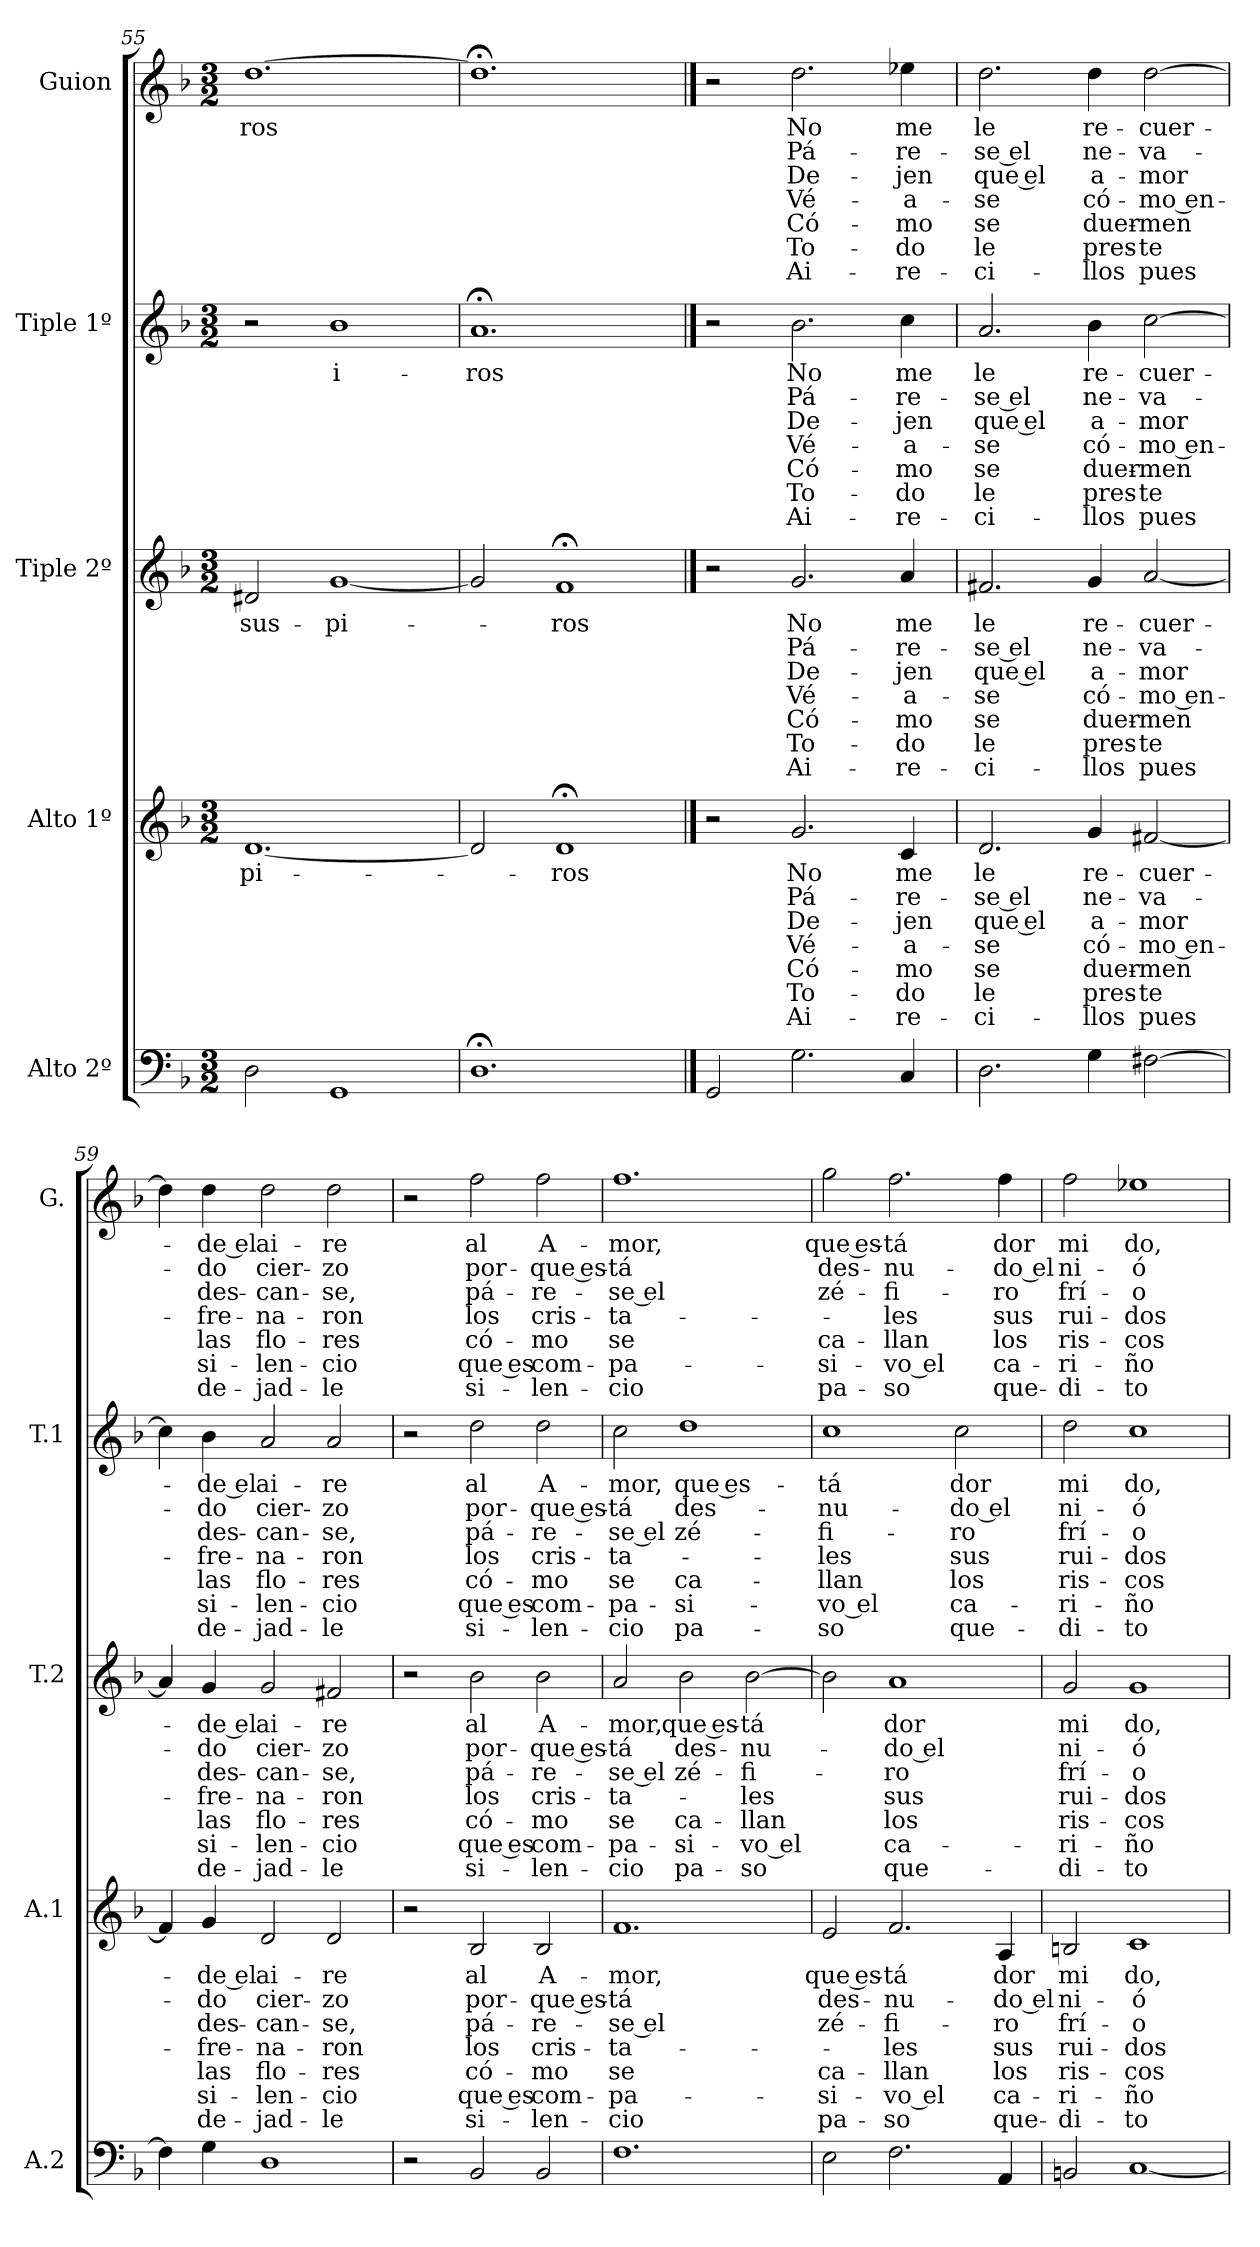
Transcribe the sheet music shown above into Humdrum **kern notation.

**kern	**kern	**text	**text	**text	**text	**text	**text	**text	**kern	**text	**text	**text	**text	**text	**text	**text	**kern	**text	**text	**text	**text	**text	**text	**text	**kern	**text	**text	**text	**text	**text	**text	**text
*part5	*part4	*part4	*part4	*part4	*part4	*part4	*part4	*part4	*part3	*part3	*part3	*part3	*part3	*part3	*part3	*part3	*part2	*part2	*part2	*part2	*part2	*part2	*part2	*part2	*part1	*part1	*part1	*part1	*part1	*part1	*part1	*part1
*staff5	*staff4	*staff4	*staff4	*staff4	*staff4	*staff4	*staff4	*staff4	*staff3	*staff3	*staff3	*staff3	*staff3	*staff3	*staff3	*staff3	*staff2	*staff2	*staff2	*staff2	*staff2	*staff2	*staff2	*staff2	*staff1	*staff1	*staff1	*staff1	*staff1	*staff1	*staff1	*staff1
*I"Alto 2º	*I"Alto 1º	*	*	*	*	*	*	*	*I"Tiple 2º	*	*	*	*	*	*	*	*I"Tiple 1º	*	*	*	*	*	*	*	*I"Guion	*	*	*	*	*	*	*
*I'A.2	*I'A.1	*	*	*	*	*	*	*	*I'T.2	*	*	*	*	*	*	*	*I'T.1	*	*	*	*	*	*	*	*I'G.	*	*	*	*	*	*	*
*clefF4	*clefG2	*	*	*	*	*	*	*	*clefG2	*	*	*	*	*	*	*	*clefG2	*	*	*	*	*	*	*	*clefG2	*	*	*	*	*	*	*
*k[b-]	*k[b-]	*	*	*	*	*	*	*	*k[b-]	*	*	*	*	*	*	*	*k[b-]	*	*	*	*	*	*	*	*k[b-]	*	*	*	*	*	*	*
*M3/2	*M3/2	*	*	*	*	*	*	*	*M3/2	*	*	*	*	*	*	*	*M3/2	*	*	*	*	*	*	*	*M3/2	*	*	*	*	*	*	*
=55	=55	=55	=55	=55	=55	=55	=55	=55	=55	=55	=55	=55	=55	=55	=55	=55	=55	=55	=55	=55	=55	=55	=55	=55	=55	=55	=55	=55	=55	=55	=55	=55
2D	[1.d	-pi-	.	.	.	.	.	.	2d#X	sus-	.	.	.	.	.	.	2r	.	.	.	.	.	.	.	[1.dd	-ros	.	.	.	.	.	.
1GG	.	.	.	.	.	.	.	.	[1g	-pi-	.	.	.	.	.	.	1b-	-i-	.	.	.	.	.	.	.	.	.	.	.	.	.	.
=56	=56	=56	=56	=56	=56	=56	=56	=56	=56	=56	=56	=56	=56	=56	=56	=56	=56	=56	=56	=56	=56	=56	=56	=56	=56	=56	=56	=56	=56	=56	=56	=56
1.D;<	2d]	.	.	.	.	.	.	.	2g]	.	.	.	.	.	.	.	1.a;<	-ros	.	.	.	.	.	.	1.dd;<]	.	.	.	.	.	.	.
.	1d;<	-ros	.	.	.	.	.	.	1f;<	-ros	.	.	.	.	.	.	.	.	.	.	.	.	.	.	.	.	.	.	.	.	.	.
==57	==57	==57	==57	==57	==57	==57	==57	==57	==57	==57	==57	==57	==57	==57	==57	==57	==57	==57	==57	==57	==57	==57	==57	==57	==57	==57	==57	==57	==57	==57	==57	==57
2GG	2r	.	.	.	.	.	.	.	2r	.	.	.	.	.	.	.	2r	.	.	.	.	.	.	.	2r	.	.	.	.	.	.	.
2.G	2.g	No	Pá-	De-	Vé-	Có-	To-	Ai-	2.g	No	Pá-	De-	Vé-	Có-	To-	Ai-	2.b-	No	Pá-	De-	Vé-	Có-	To-	Ai-	2.dd	No	Pá-	De-	Vé-	Có-	To-	Ai-
4C	4c	me	-re-	-jen	-a-	-mo	-do	-re-	4a	me	-re-	-jen	-a-	-mo	-do	-re-	4cc	me	-re-	-jen	-a-	-mo	-do	-re-	4ee-X	me	-re-	-jen	-a-	-mo	-do	-re-
=58	=58	=58	=58	=58	=58	=58	=58	=58	=58	=58	=58	=58	=58	=58	=58	=58	=58	=58	=58	=58	=58	=58	=58	=58	=58	=58	=58	=58	=58	=58	=58	=58
2.D	2.d	le	-se el	que el	-se	se	le	-ci-	2.f#X	le	-se el	que el	-se	se	le	-ci-	2.a	le	-se el	que el	-se	se	le	-ci-	2.dd	le	-se el	que el	-se	se	le	-ci-
4G	4g	re-	ne-	a-	có-	duer-	pres-	-llos	4g	re-	ne-	a-	có-	duer-	pres-	-llos	4b-	re-	ne-	a-	có-	duer-	pres-	-llos	4dd	re-	ne-	a-	có-	duer-	pres-	-llos
[2F#X	[2f#X	-cuer-	-va-	-mor	mo en-	-men	-te	pues	[2a	-cuer-	-va-	-mor	mo en-	-men	-te	pues	[2cc	-cuer-	-va-	-mor	mo en-	-men	-te	pues	[2dd	-cuer-	-va-	-mor	mo en-	-men	-te	pues
=59	=59	=59	=59	=59	=59	=59	=59	=59	=59	=59	=59	=59	=59	=59	=59	=59	=59	=59	=59	=59	=59	=59	=59	=59	=59	=59	=59	=59	=59	=59	=59	=59
4F#]	4f#]	.	.	.	.	.	.	.	4a]	.	.	.	.	.	.	.	4cc]	.	.	.	.	.	.	.	4dd]	.	.	.	.	.	.	.
4G	4g	-de el	-do	des-	-fre-	las	si-	de-	4g	-de el	-do	des-	-fre-	las	si-	de-	4b-	-de el	-do	des-	-fre-	las	si-	de-	4dd	-de el	-do	des-	-fre-	las	si-	de-
1D	2d	ai-	cier-	-can-	-na-	flo-	-len-	-jad-	2g	ai-	cier-	-can-	-na-	flo-	-len-	-jad-	2a	ai-	cier-	-can-	-na-	flo-	-len-	-jad-	2dd	ai-	cier-	-can-	-na-	flo-	-len-	-jad-
.	2d	-re	-zo	-se,	-ron	-res	-cio	-le	2f#X	-re	-zo	-se,	-ron	-res	-cio	-le	2a	-re	-zo	-se,	-ron	-res	-cio	-le	2dd	-re	-zo	-se,	-ron	-res	-cio	-le
=60	=60	=60	=60	=60	=60	=60	=60	=60	=60	=60	=60	=60	=60	=60	=60	=60	=60	=60	=60	=60	=60	=60	=60	=60	=60	=60	=60	=60	=60	=60	=60	=60
2r	2r	.	.	.	.	.	.	.	2r	.	.	.	.	.	.	.	2r	.	.	.	.	.	.	.	2r	.	.	.	.	.	.	.
2BB-	2B-	al	por-	pá-	los	có-	que es	si-	2b-	al	por-	pá-	los	có-	que es	si-	2dd	al	por-	pá-	los	có-	que es	si-	2ff	al	por-	pá-	los	có-	que es	si-
2BB-	2B-	A-	que es-	-re-	cris-	-mo	com-	-len-	2b-	A-	que es-	-re-	cris-	-mo	com-	-len-	2dd	A-	que es-	-re-	cris-	-mo	com-	-len-	2ff	A-	que es-	-re-	cris-	-mo	com-	-len-
=61	=61	=61	=61	=61	=61	=61	=61	=61	=61	=61	=61	=61	=61	=61	=61	=61	=61	=61	=61	=61	=61	=61	=61	=61	=61	=61	=61	=61	=61	=61	=61	=61
1.F	1.f	-mor,	-tá	-se el	-ta-	se	-pa-	-cio	2a	-mor,	-tá	-se el	-ta-	se	-pa-	-cio	2cc	-mor,	-tá	-se el	-ta-	se	-pa-	-cio	1.ff	-mor,	-tá	-se el	-ta-	se	-pa-	-cio
.	.	.	.	.	.	.	.	.	2b-	que es-	des-	zé-	.	ca-	-si-	pa-	1dd	que es-	des-	zé-	.	ca-	-si-	pa-	.	.	.	.	.	.	.	.
.	.	.	.	.	.	.	.	.	[2b-	-tá	-nu-	-fi-	-les	-llan	-vo el	-so	.	.	.	.	.	.	.	.	.	.	.	.	.	.	.	.
=62	=62	=62	=62	=62	=62	=62	=62	=62	=62	=62	=62	=62	=62	=62	=62	=62	=62	=62	=62	=62	=62	=62	=62	=62	=62	=62	=62	=62	=62	=62	=62	=62
2E	2e	que es-	des-	zé-	.	ca-	-si-	pa-	2b-]	.	.	.	.	.	.	.	1cc	-tá	-nu-	-fi-	-les	-llan	-vo el	-so	2gg	que es-	des-	zé-	.	ca-	-si-	pa-
2.F	2.f	-tá	-nu-	-fi-	-les	-llan	-vo el	-so	1a	dor	-do el	-ro	sus	los	ca-	que-	.	.	.	.	.	.	.	.	2.ff	-tá	-nu-	-fi-	-les	-llan	-vo el	-so
.	.	.	.	.	.	.	.	.	.	.	.	.	.	.	.	.	2cc	dor	-do el	-ro	sus	los	ca-	que-	.	.	.	.	.	.	.	.
4AA	4A	dor	-do el	-ro	sus	los	ca-	que-	.	.	.	.	.	.	.	.	.	.	.	.	.	.	.	.	4ff	dor	-do el	-ro	sus	los	ca-	que-
=63	=63	=63	=63	=63	=63	=63	=63	=63	=63	=63	=63	=63	=63	=63	=63	=63	=63	=63	=63	=63	=63	=63	=63	=63	=63	=63	=63	=63	=63	=63	=63	=63
2BBn	2Bn	mi	ni-	frí-	rui-	ris-	-ri-	-di-	2g	mi	ni-	frí-	rui-	ris-	-ri-	-di-	2dd	mi	ni-	frí-	rui-	ris-	-ri-	-di-	2ff	mi	ni-	frí-	rui-	ris-	-ri-	-di-
[1C	1c	do,	-ó	-o	-dos	-cos	-ño	-to	1g	do,	-ó	-o	-dos	-cos	-ño	-to	1cc	do,	-ó	-o	-dos	-cos	-ño	-to	1ee-X	do,	-ó	-o	-dos	-cos	-ño	-to
=	=	=	=	=	=	=	=	=	=	=	=	=	=	=	=	=	=	=	=	=	=	=	=	=	=	=	=	=	=	=	=	=
*-	*-	*-	*-	*-	*-	*-	*-	*-	*-	*-	*-	*-	*-	*-	*-	*-	*-	*-	*-	*-	*-	*-	*-	*-	*-	*-	*-	*-	*-	*-	*-	*-
